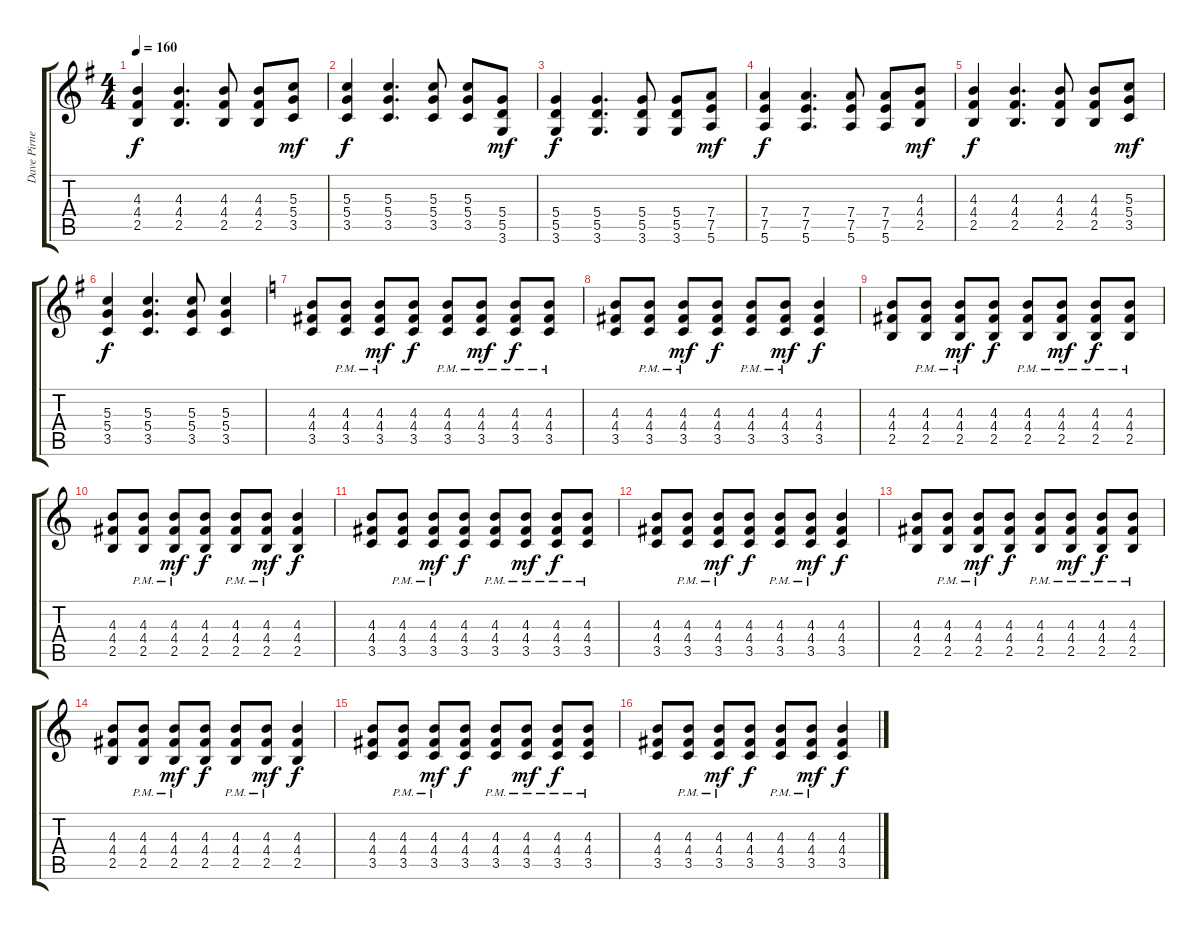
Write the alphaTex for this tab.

\track ("Dave Pirner" "Dave Pirne") {instrument electricguitarclean}
\staff {score tabs}
\tuning (E4 B3 G3 D3 A2 E2) {hide}
\ts (4 4)
\tempo 160
\clef g2
\ks g
(4.3 4.4 2.5).4{dy f} (4.3 4.4 2.5).4{d} (4.3 4.4 2.5).8 (4.3 4.4 2.5).8 (5.3 5.4 3.5).8{dy mf} |
(5.3 5.4 3.5).4{dy f} (5.3 5.4 3.5).4{d} (5.3 5.4 3.5).8 (5.3 5.4 3.5).8 (5.4 5.5 3.6).8{dy mf} |
(5.4 5.5 3.6).4{dy f} (5.4 5.5 3.6).4{d} (5.4 5.5 3.6).8 (5.4 5.5 3.6).8 (7.4 7.5 5.6).8{dy mf} |
(7.4 7.5 5.6).4{dy f} (7.4 7.5 5.6).4{d} (7.4 7.5 5.6).8 (7.4 7.5 5.6).8 (4.3 4.4 2.5).8{dy mf} |
(4.3 4.4 2.5).4{dy f} (4.3 4.4 2.5).4{d} (4.3 4.4 2.5).8 (4.3 4.4 2.5).8 (5.3 5.4 3.5).8{dy mf} |
(5.3 5.4 3.5).4{dy f} (5.3 5.4 3.5).4{d} (5.3 5.4 3.5).8 (5.3 5.4 3.5).4 |
\ks c
(4.3 4.4 3.5).8 (4.3{pm} 4.4{pm} 3.5{pm}).8 (4.3{pm} 4.4{pm} 3.5{pm}).8{dy mf} (4.3 4.4 3.5).8{dy f} (4.3{pm} 4.4{pm} 3.5{pm}).8 (4.3{pm} 4.4{pm} 3.5{pm}).8{dy mf} (4.3{pm} 4.4{pm} 3.5{pm}).8{dy f} (4.3{pm} 4.4{pm} 3.5{pm}).8 |
(4.3 4.4 3.5).8 (4.3{pm} 4.4{pm} 3.5{pm}).8 (4.3{pm} 4.4{pm} 3.5{pm}).8{dy mf} (4.3 4.4 3.5).8{dy f} (4.3{pm} 4.4{pm} 3.5{pm}).8 (4.3{pm} 4.4{pm} 3.5{pm}).8{dy mf} (4.3 4.4 3.5).4{dy f} |
(4.3 4.4 2.5).8 (4.3{pm} 4.4{pm} 2.5{pm}).8 (4.3{pm} 4.4{pm} 2.5{pm}).8{dy mf} (4.3 4.4 2.5).8{dy f} (4.3{pm} 4.4{pm} 2.5{pm}).8 (4.3{pm} 4.4{pm} 2.5{pm}).8{dy mf} (4.3{pm} 4.4{pm} 2.5{pm}).8{dy f} (4.3{pm} 4.4{pm} 2.5{pm}).8 |
(4.3 4.4 2.5).8 (4.3 4.4 2.5{pm}).8 (4.3 4.4 2.5{pm}).8{dy mf} (4.3 4.4 2.5).8{dy f} (4.3 4.4 2.5{pm}).8 (4.3 4.4 2.5{pm}).8{dy mf} (4.3 4.4 2.5).4{dy f} |
(4.3 4.4 3.5).8 (4.3{pm} 4.4{pm} 3.5{pm}).8 (4.3{pm} 4.4{pm} 3.5{pm}).8{dy mf} (4.3 4.4 3.5).8{dy f} (4.3{pm} 4.4{pm} 3.5{pm}).8 (4.3{pm} 4.4{pm} 3.5{pm}).8{dy mf} (4.3{pm} 4.4{pm} 3.5{pm}).8{dy f} (4.3{pm} 4.4{pm} 3.5{pm}).8 |
(4.3 4.4 3.5).8 (4.3{pm} 4.4{pm} 3.5{pm}).8 (4.3{pm} 4.4{pm} 3.5{pm}).8{dy mf} (4.3 4.4 3.5).8{dy f} (4.3{pm} 4.4{pm} 3.5{pm}).8 (4.3{pm} 4.4{pm} 3.5{pm}).8{dy mf} (4.3 4.4 3.5).4{dy f} |
(4.3 4.4 2.5).8 (4.3{pm} 4.4{pm} 2.5{pm}).8 (4.3{pm} 4.4{pm} 2.5{pm}).8{dy mf} (4.3 4.4 2.5).8{dy f} (4.3{pm} 4.4{pm} 2.5{pm}).8 (4.3{pm} 4.4{pm} 2.5{pm}).8{dy mf} (4.3{pm} 4.4{pm} 2.5{pm}).8{dy f} (4.3{pm} 4.4{pm} 2.5{pm}).8 |
(4.3 4.4 2.5).8 (4.3 4.4 2.5{pm}).8 (4.3 4.4 2.5{pm}).8{dy mf} (4.3 4.4 2.5).8{dy f} (4.3 4.4 2.5{pm}).8 (4.3 4.4 2.5{pm}).8{dy mf} (4.3 4.4 2.5).4{dy f} |
(4.3 4.4 3.5).8 (4.3{pm} 4.4{pm} 3.5{pm}).8 (4.3{pm} 4.4{pm} 3.5{pm}).8{dy mf} (4.3 4.4 3.5).8{dy f} (4.3{pm} 4.4{pm} 3.5{pm}).8 (4.3{pm} 4.4{pm} 3.5{pm}).8{dy mf} (4.3{pm} 4.4{pm} 3.5{pm}).8{dy f} (4.3{pm} 4.4{pm} 3.5{pm}).8 |
(4.3 4.4 3.5).8 (4.3{pm} 4.4{pm} 3.5{pm}).8 (4.3{pm} 4.4{pm} 3.5{pm}).8{dy mf} (4.3 4.4 3.5).8{dy f} (4.3{pm} 4.4{pm} 3.5{pm}).8 (4.3{pm} 4.4{pm} 3.5{pm}).8{dy mf} (4.3 4.4 3.5).4{dy f}
